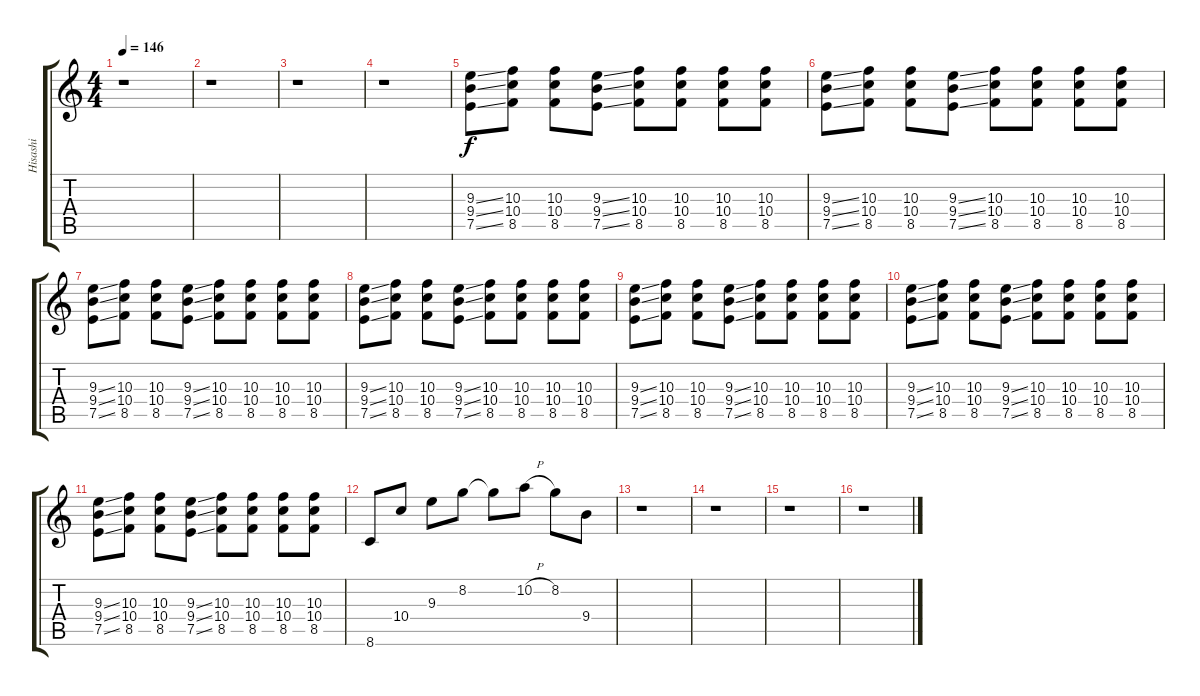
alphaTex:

\track ("Hisashi" "Hisashi") {instrument distortionguitar}
\staff {score tabs}
\tuning (E4 B3 G3 D3 A2 E2) {hide}
\ts (4 4)
\tempo 146
\clef g2
\ks c
r.1{dy f instrument distortionguitar} |
r.1 |
r.1 |
r.1 |
(9.3{ss} 9.4{ss} 7.5{ss}).8 (10.3 10.4 8.5).8 (10.3 10.4 8.5).8 (9.3{ss} 9.4{ss} 7.5{ss}).8 (10.3 10.4 8.5).8 (10.3 10.4 8.5).8 (10.3 10.4 8.5).8 (10.3 10.4 8.5).8 |
(9.3{ss} 9.4{ss} 7.5{ss}).8 (10.3 10.4 8.5).8 (10.3 10.4 8.5).8 (9.3{ss} 9.4{ss} 7.5{ss}).8 (10.3 10.4 8.5).8 (10.3 10.4 8.5).8 (10.3 10.4 8.5).8 (10.3 10.4 8.5).8 |
(9.3{ss} 9.4{ss} 7.5{ss}).8 (10.3 10.4 8.5).8 (10.3 10.4 8.5).8 (9.3{ss} 9.4{ss} 7.5{ss}).8 (10.3 10.4 8.5).8 (10.3 10.4 8.5).8 (10.3 10.4 8.5).8 (10.3 10.4 8.5).8 |
(9.3{ss} 9.4{ss} 7.5{ss}).8 (10.3 10.4 8.5).8 (10.3 10.4 8.5).8 (9.3{ss} 9.4{ss} 7.5{ss}).8 (10.3 10.4 8.5).8 (10.3 10.4 8.5).8 (10.3 10.4 8.5).8 (10.3 10.4 8.5).8 |
(9.3{ss} 9.4{ss} 7.5{ss}).8 (10.3 10.4 8.5).8 (10.3 10.4 8.5).8 (9.3{ss} 9.4{ss} 7.5{ss}).8 (10.3 10.4 8.5).8 (10.3 10.4 8.5).8 (10.3 10.4 8.5).8 (10.3 10.4 8.5).8 |
(9.3{ss} 9.4{ss} 7.5{ss}).8 (10.3 10.4 8.5).8 (10.3 10.4 8.5).8 (9.3{ss} 9.4{ss} 7.5{ss}).8 (10.3 10.4 8.5).8 (10.3 10.4 8.5).8 (10.3 10.4 8.5).8 (10.3 10.4 8.5).8 |
(9.3{ss} 9.4{ss} 7.5{ss}).8 (10.3 10.4 8.5).8 (10.3 10.4 8.5).8 (9.3{ss} 9.4{ss} 7.5{ss}).8 (10.3 10.4 8.5).8 (10.3 10.4 8.5).8 (10.3 10.4 8.5).8 (10.3 10.4 8.5).8 |
8.6.8 10.4.8 9.3.8 8.2.8 8.2{t}.8 10.2{h}.8 8.2.8 9.4.8 |
r.1 |
r.1 |
r.1 |
r.1
